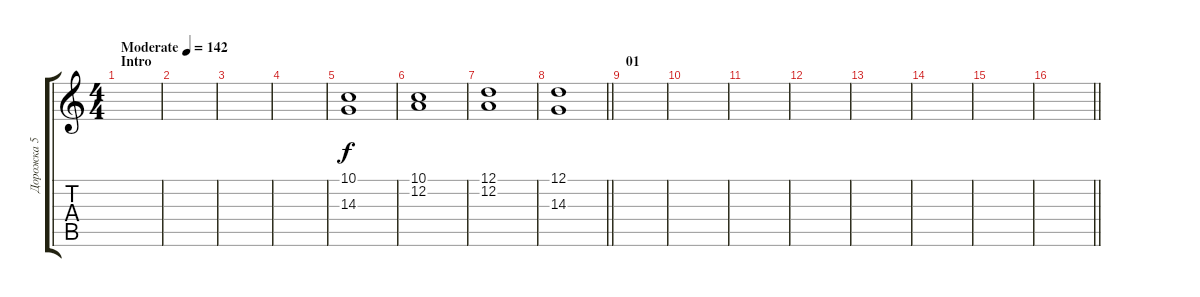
\track ("Дорожка 5" "Дорожка 5") {instrument choiraahs}
\staff {score tabs}
\tuning (D4 A3 F3 C3 G2 D2) {hide}
\ts (4 4)
\section ("" "Intro")
\tempo (142 "Moderate")
\clef g2
\ks c
|
|
|
|
(10.1 14.3).1 |
(10.1 12.2).1 |
(12.1 12.2).1 |
\barLineRight lightlight
(12.1 14.3).1 |
\section ("" "01")
|
|
|
|
|
|
|
\barLineRight lightlight
